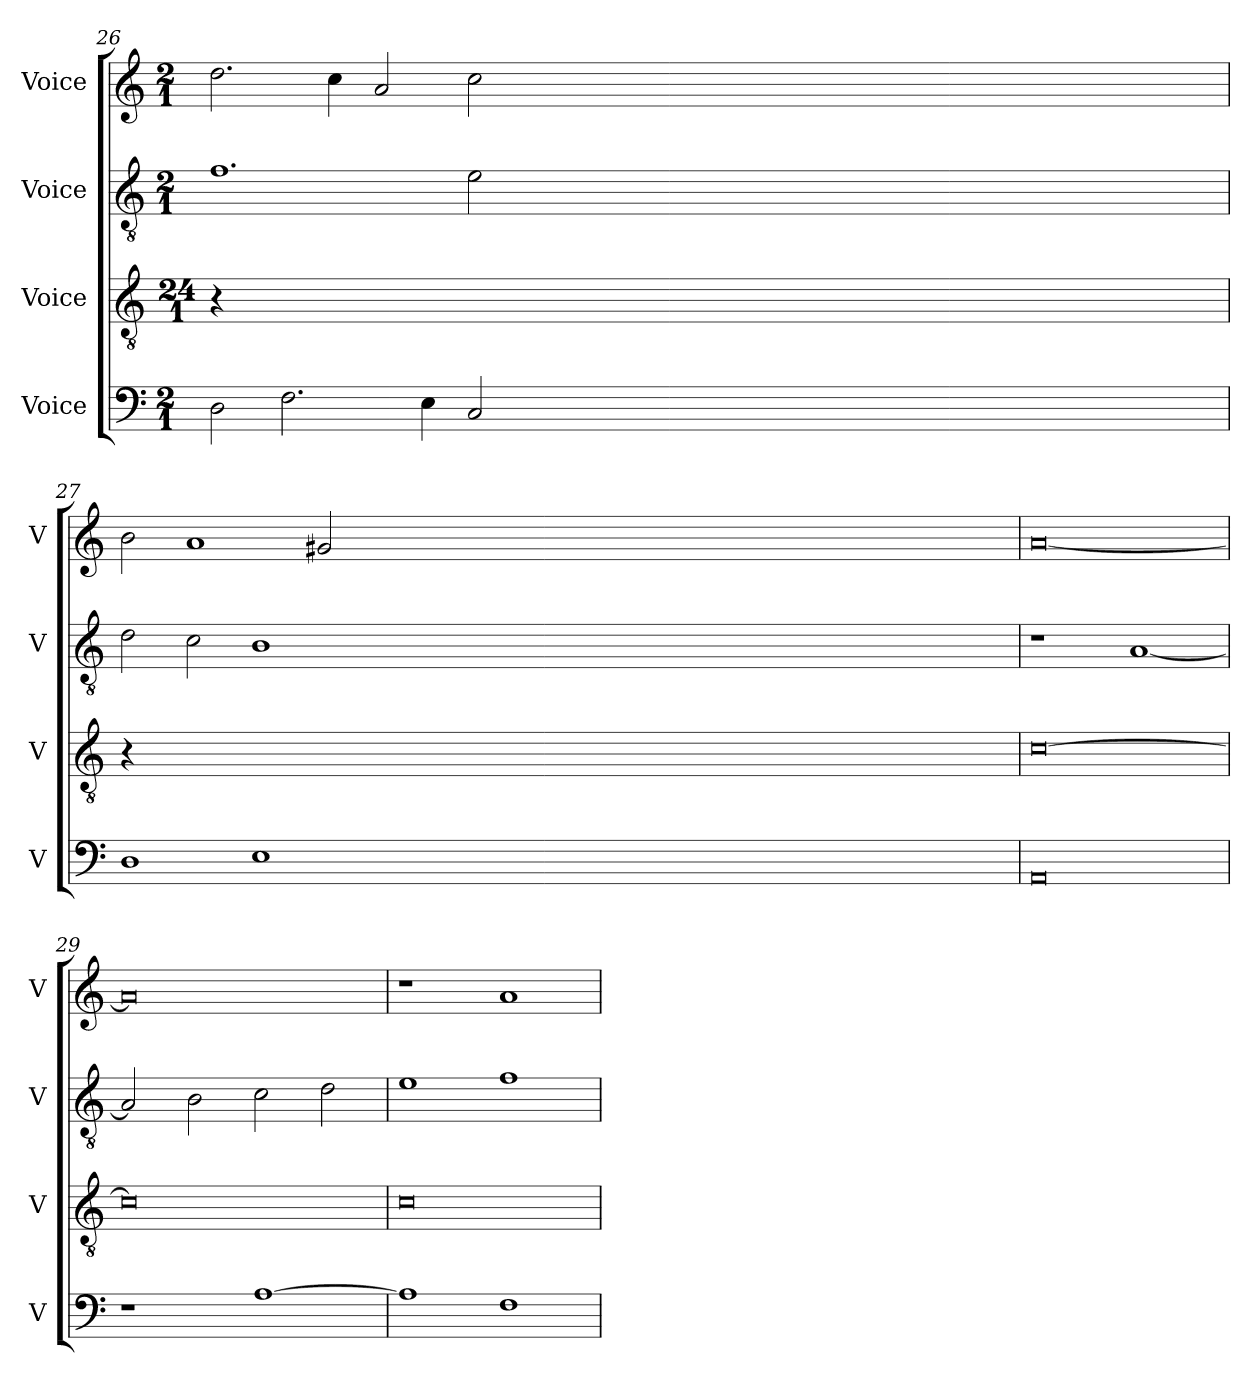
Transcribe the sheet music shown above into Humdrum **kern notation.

**kern	**kern	**kern	**kern
*part4	*part3	*part2	*part1
*staff4	*staff3	*staff2	*staff1
*I"Voice	*I"Voice	*I"Voice	*I"Voice
*I'V	*I'V	*I'V	*I'V
!!LO:LB:g=z
*clefF4	*clefGv2	*clefGv2	*clefG2
*k[]	*k[]	*k[]	*k[]
*M2/1	*M24/1	*M2/1	*M2/1
=26	=26	=26	=26
2D\	0000.r	1.f	2.dd\
2.F\	.	.	.
.	.	.	4cc\
.	.	.	2a/
4E\	.	.	.
2C/	.	2e\	2cc\
1%22ryy	.	1%22ryy	1%22ryy
=27	=27	=27	=27
1D	0000.r	2d\	2b\
.	.	2c\	1a
1E	.	1B	.
.	.	.	2g#X/
1%22ryy	.	1%22ryy	1%22ryy
=28	=28	=28	=28
0AA	[0c	1r	[0a
.	.	[1A	.
=29	=29	=29	=29
1r	0c]	2A/]	0a]
.	.	2B\	.
[1A	.	2c\	.
.	.	2d\	.
!!LO:LB:g=z
=30	=30	=30	=30
1A]	0c	1e	1r
1F	.	1f	1a
=	=	=	=
*-	*-	*-	*-
